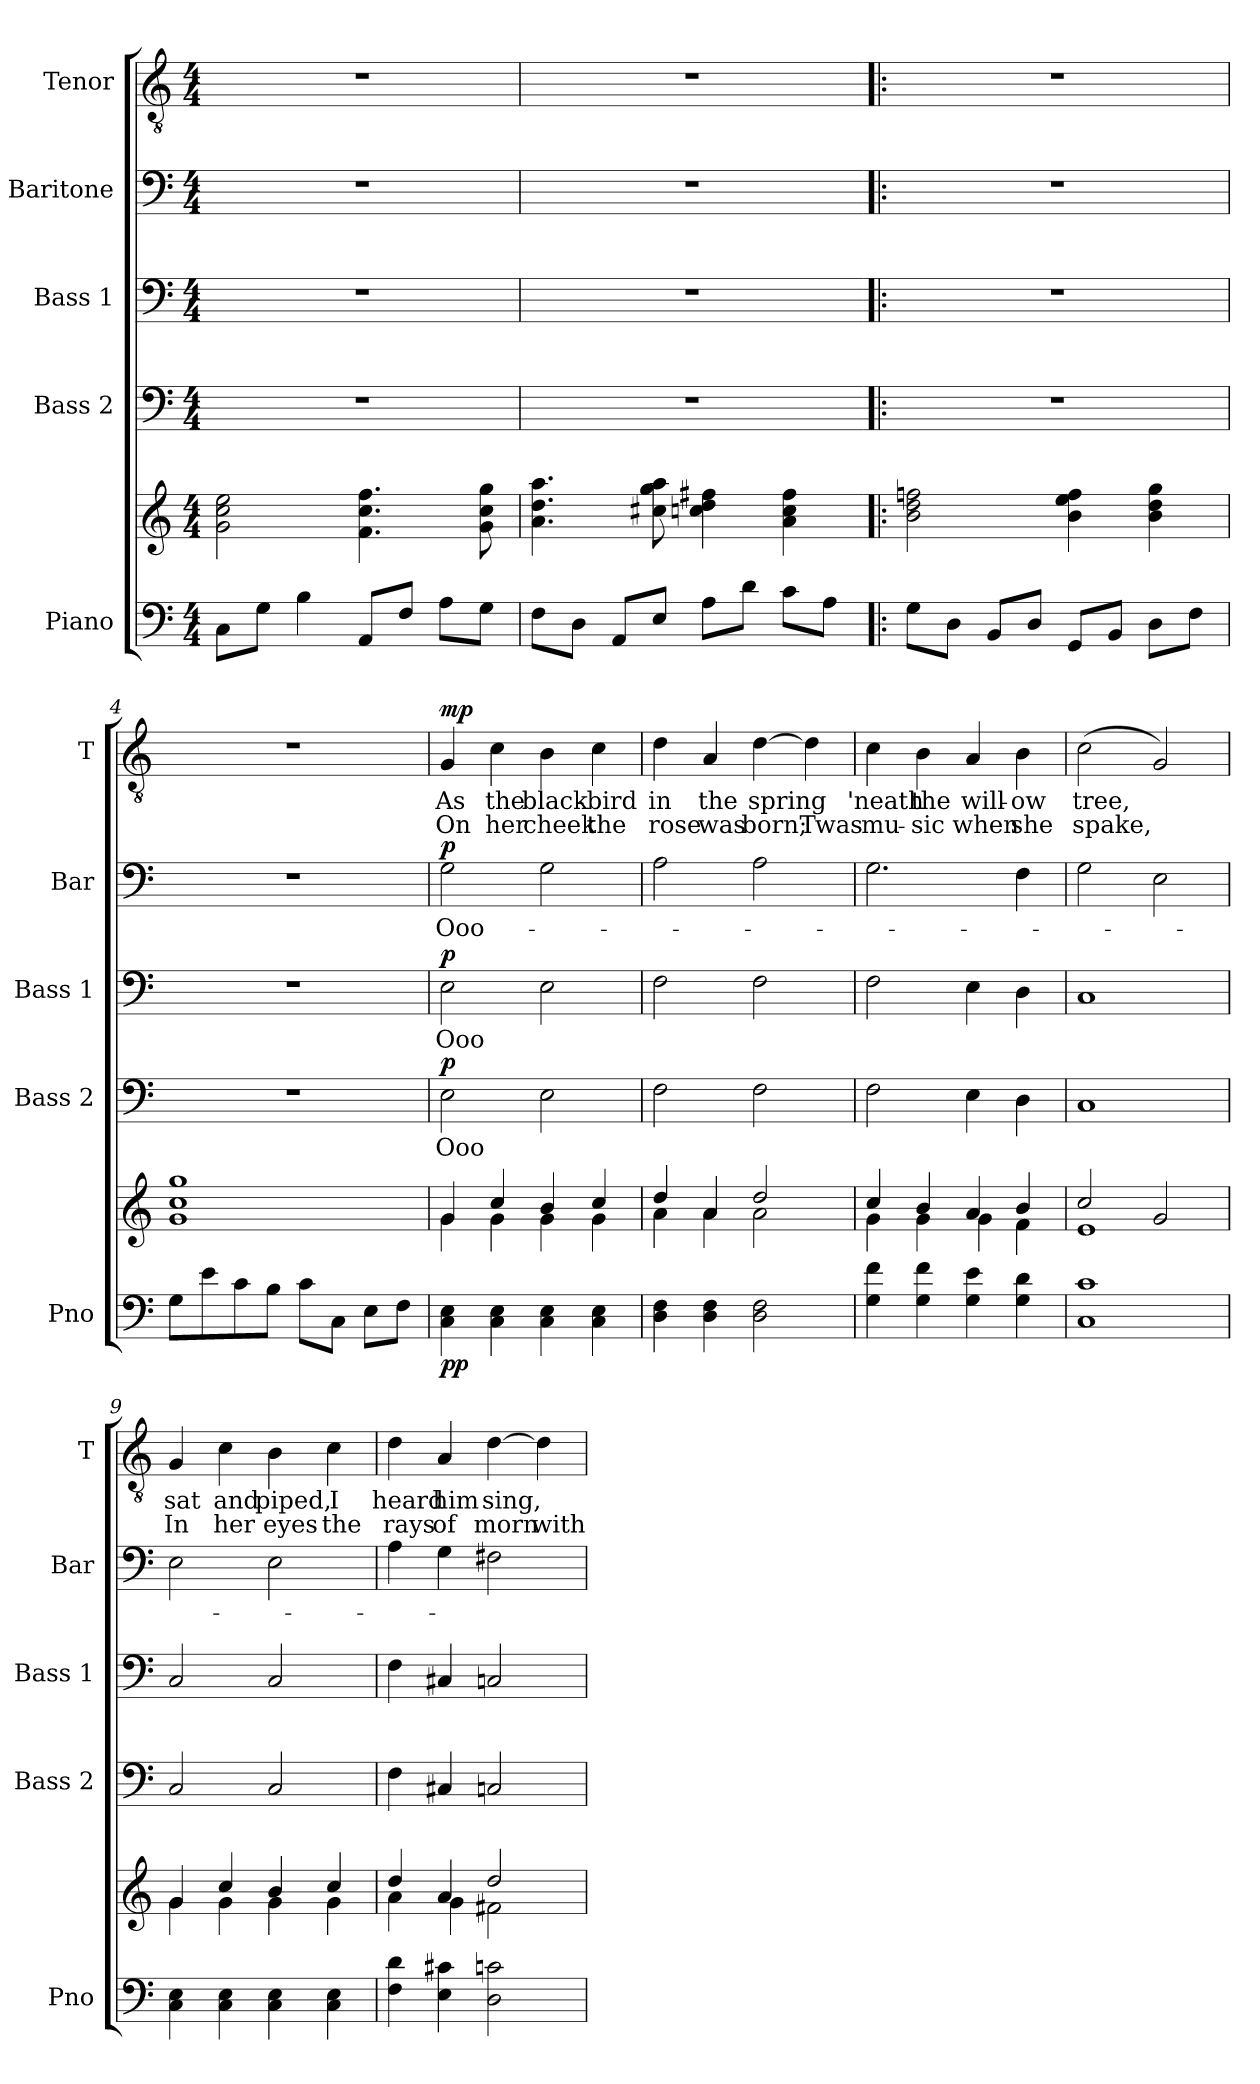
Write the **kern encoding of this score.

**kern	**kern	**dynam	**kern	**text	**dynam	**kern	**text	**dynam	**kern	**text	**dynam	**kern	**text	**text	**dynam
*part5	*part5	*part5	*part4	*part4	*part4	*part3	*part3	*part3	*part2	*part2	*part2	*part1	*part1	*part1	*part1
*staff6	*staff5	*staff5/6	*staff4	*staff4	*staff4	*staff3	*staff3	*staff3	*staff2	*staff2	*staff2	*staff1	*staff1	*staff1	*staff1
*I"Piano	*	*	*I"Bass 2	*	*	*I"Bass 1	*	*	*I"Baritone	*	*	*I"Tenor	*	*	*
*I'Pno	*	*	*I'Bass 2	*	*	*I'Bass 1	*	*	*I'Bar	*	*	*I'T	*	*	*
*stria5	*stria5	*	*stria5	*	*	*stria5	*	*	*stria5	*	*	*stria5	*	*	*
*clefF4	*clefG2	*	*clefF4	*	*	*clefF4	*	*	*clefF4	*	*	*clefGv2	*	*	*
*k[]	*k[]	*	*k[]	*	*	*k[]	*	*	*k[]	*	*	*k[]	*	*	*
*C:	*C:	*	*C:	*	*	*C:	*	*	*C:	*	*	*C:	*	*	*
*M4/4	*M4/4	*	*M4/4	*	*	*M4/4	*	*	*M4/4	*	*	*M4/4	*	*	*
=1	=1	=1	=1	=1	=1	=1	=1	=1	=1	=1	=1	=1	=1	=1	=1
!	!	!LO:DY:b=2	!	!	!	!	!	!	!	!	!	!	!	!	!
!	!	!LO:DY:n=1:b	!	!	!	!	!	!	!	!	!	!	!	!	!
8CL	2g 2cc 2ee	mf mf	1r	.	.	1r	.	.	1r	.	.	1r	.	.	.
8GJ	.	.	.	.	.	.	.	.	.	.	.	.	.	.	.
4B	.	.	.	.	.	.	.	.	.	.	.	.	.	.	.
8AAL	4.f 4.cc 4.ff	.	.	.	.	.	.	.	.	.	.	.	.	.	.
8FJ	.	.	.	.	.	.	.	.	.	.	.	.	.	.	.
8AL	.	.	.	.	.	.	.	.	.	.	.	.	.	.	.
8GJ	8g 8cc 8gg	.	.	.	.	.	.	.	.	.	.	.	.	.	.
=2	=2	=2	=2	=2	=2	=2	=2	=2	=2	=2	=2	=2	=2	=2	=2
8FL	4.a 4.dd 4.aa	.	1r	.	.	1r	.	.	1r	.	.	1r	.	.	.
8DJ	.	.	.	.	.	.	.	.	.	.	.	.	.	.	.
8AAL	.	.	.	.	.	.	.	.	.	.	.	.	.	.	.
8EJ	8cc#X 8gg 8aa	.	.	.	.	.	.	.	.	.	.	.	.	.	.
8AL	4ccn 4dd 4ff#X	.	.	.	.	.	.	.	.	.	.	.	.	.	.
8dJ	.	.	.	.	.	.	.	.	.	.	.	.	.	.	.
8cL	4a 4cc 4ff#	.	.	.	.	.	.	.	.	.	.	.	.	.	.
8AJ	.	.	.	.	.	.	.	.	.	.	.	.	.	.	.
=3!|:	=3!|:	=3!|:	=3!|:	=3!|:	=3!|:	=3!|:	=3!|:	=3!|:	=3!|:	=3!|:	=3!|:	=3!|:	=3!|:	=3!|:	=3!|:
8GL	2b 2dd 2ffn	.	1r	.	.	1r	.	.	1r	.	.	1r	.	.	.
8DJ	.	.	.	.	.	.	.	.	.	.	.	.	.	.	.
8BBL	.	.	.	.	.	.	.	.	.	.	.	.	.	.	.
8DJ	.	.	.	.	.	.	.	.	.	.	.	.	.	.	.
8GGL	4b 4ee 4ff	.	.	.	.	.	.	.	.	.	.	.	.	.	.
8BBJ	.	.	.	.	.	.	.	.	.	.	.	.	.	.	.
8DL	4b 4dd 4gg	.	.	.	.	.	.	.	.	.	.	.	.	.	.
8FJ	.	.	.	.	.	.	.	.	.	.	.	.	.	.	.
=4	=4	=4	=4	=4	=4	=4	=4	=4	=4	=4	=4	=4	=4	=4	=4
8GL	1g 1cc 1gg	.	1r	.	.	1r	.	.	1r	.	.	1r	.	.	.
8e	.	.	.	.	.	.	.	.	.	.	.	.	.	.	.
8c	.	.	.	.	.	.	.	.	.	.	.	.	.	.	.
8BJ	.	.	.	.	.	.	.	.	.	.	.	.	.	.	.
8cL	.	.	.	.	.	.	.	.	.	.	.	.	.	.	.
8CJ	.	.	.	.	.	.	.	.	.	.	.	.	.	.	.
8EL	.	.	.	.	.	.	.	.	.	.	.	.	.	.	.
8FJ	.	.	.	.	.	.	.	.	.	.	.	.	.	.	.
=5	=5	=5	=5	=5	=5	=5	=5	=5	=5	=5	=5	=5	=5	=5	=5
*	*	*	*	*	*	*	*	*	*	*	*	*MM80	*	*	*
*	*^	*	*	*	*	*	*	*	*	*	*	*	*	*	*
!	!	!	!LO:DY:b=2	!	!	!	!	!	!	!	!	!	!	!	!	!
!	!	!	!LO:DY:n=1:b	!	!	!LO:DY:b	!	!	!LO:DY:b	!	!	!LO:DY:b	!	!	!	!LO:DY:b
4C 4E	4g	4g	p p	2E	Ooo	p	2E	Ooo	p	2G	Ooo-	p	4G	As	On	mp
4C 4E	4cc	4g	.	.	.	.	.	.	.	.	.	.	4c	the	her	.
4C 4E	4b	4g	.	2E	.	.	2E	.	.	2G	.	.	4B	black-	cheek	.
4C 4E	4cc	4g	.	.	.	.	.	.	.	.	.	.	4c	-bird	the	.
=6	=6	=6	=6	=6	=6	=6	=6	=6	=6	=6	=6	=6	=6	=6	=6	=6
4D 4F	4dd	4a	.	2F	.	.	2F	.	.	2A	.	.	4d	in	rose	.
4D 4F	4a	4a	.	.	.	.	.	.	.	.	.	.	4A	the	was	.
2D 2F	2dd	2a	.	2F	.	.	2F	.	.	2A	.	.	[4d	spring	born;	.
.	.	.	.	.	.	.	.	.	.	.	.	.	4d]	.	Twas	.
=7	=7	=7	=7	=7	=7	=7	=7	=7	=7	=7	=7	=7	=7	=7	=7	=7
4G 4f	4cc	4g	.	2F	.	.	2F	.	.	2.G	.	.	4c	'neath	mu-	.
4G 4f	4b	4g	.	.	.	.	.	.	.	.	.	.	4B	the	-sic	.
4G 4e	4a	4g	.	4E	.	.	4E	.	.	.	.	.	4A	will-	when	.
4G 4d	4b	4f	.	4D	.	.	4D	.	.	4F	.	.	4B	-ow	she	.
=8	=8	=8	=8	=8	=8	=8	=8	=8	=8	=8	=8	=8	=8	=8	=8	=8
1C 1c	2cc	1e	.	1C	.	.	1C	.	.	2G	.	.	(<2c	tree,	spake,	.
.	2g	.	.	.	.	.	.	.	.	2E	.	.	2G)	.	.	.
=9	=9	=9	=9	=9	=9	=9	=9	=9	=9	=9	=9	=9	=9	=9	=9	=9
4C 4E	4g	4g	.	2C	.	.	2C	.	.	2E	.	.	4G	sat	In	.
4C 4E	4cc	4g	.	.	.	.	.	.	.	.	.	.	4c	and	her	.
4C 4E	4b	4g	.	2C	.	.	2C	.	.	2E	.	.	4B	piped,	eyes	.
4C 4E	4cc	4g	.	.	.	.	.	.	.	.	.	.	4c	I	the	.
=10	=10	=10	=10	=10	=10	=10	=10	=10	=10	=10	=10	=10	=10	=10	=10	=10
4F 4d	4dd	4a	.	4F	.	.	4F	.	.	4A	.	.	4d	heard	rays	.
4E 4c#X	4a	4g	.	4C#X	.	.	4C#X	.	.	4G	.	.	4A	him	of	.
2D 2cn	2dd	2f#X	.	2Cn	.	.	2Cn	.	.	2F#X	.	.	[4d	sing,	morn	.
.	.	.	.	.	.	.	.	.	.	.	.	.	4d]	.	with	.
*	*v	*v	*	*	*	*	*	*	*	*	*	*	*	*	*	*
=	=	=	=	=	=	=	=	=	=	=	=	=	=	=	=
*-	*-	*-	*-	*-	*-	*-	*-	*-	*-	*-	*-	*-	*-	*-	*-
